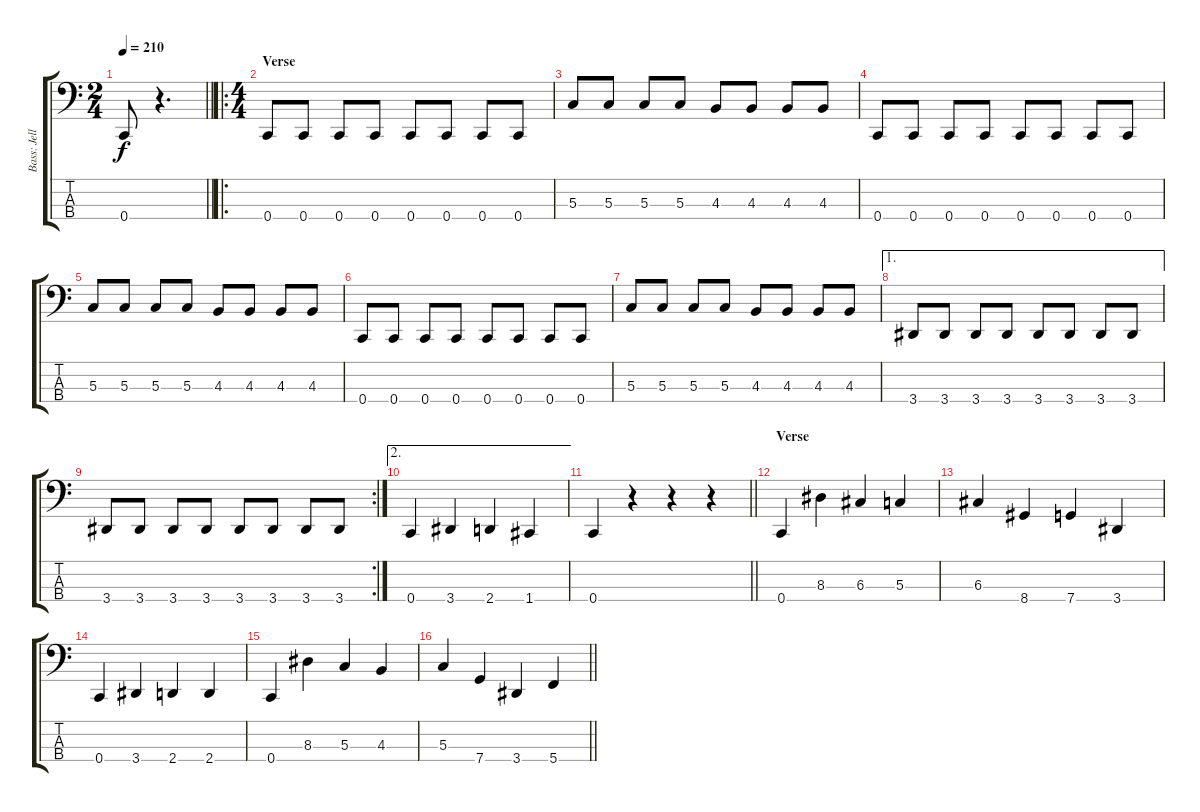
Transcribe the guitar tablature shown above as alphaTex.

\track ("Bass: Jelle" "Bass: Jell") {instrument electricbasspick}
\staff {score tabs}
\tuning (F2 C2 G1 C1) {hide}
\ts (2 4)
\tempo 210
\clef f4
\barLineRight lightlight
\ks c
0.4.8{dy f} r.4{d} |
\ro
\ts (4 4)
\section ("" "Verse")
0.4.8 0.4.8 0.4.8 0.4.8 0.4.8 0.4.8 0.4.8 0.4.8 |
5.3.8 5.3.8 5.3.8 5.3.8 4.3.8 4.3.8 4.3.8 4.3.8 |
0.4.8 0.4.8 0.4.8 0.4.8 0.4.8 0.4.8 0.4.8 0.4.8 |
5.3.8 5.3.8 5.3.8 5.3.8 4.3.8 4.3.8 4.3.8 4.3.8 |
0.4.8 0.4.8 0.4.8 0.4.8 0.4.8 0.4.8 0.4.8 0.4.8 |
5.3.8 5.3.8 5.3.8 5.3.8 4.3.8 4.3.8 4.3.8 4.3.8 |
\ae 1
3.4.8 3.4.8 3.4.8 3.4.8 3.4.8 3.4.8 3.4.8 3.4.8 |
\rc 2
3.4.8 3.4.8 3.4.8 3.4.8 3.4.8 3.4.8 3.4.8 3.4.8 |
\ae 2
0.4.4 3.4.4 2.4.4 1.4.4 |
\barLineRight lightlight
0.4.4 r.4 r.4 r.4 |
\section ("" "Verse")
0.4.4 8.3.4 6.3.4 5.3.4 |
6.3.4 8.4.4 7.4.4 3.4.4 |
0.4.4 3.4.4 2.4.4 2.4.4 |
0.4.4 8.3.4 5.3.4 4.3.4 |
\barLineRight lightlight
5.3.4 7.4.4 3.4.4 5.4.4
